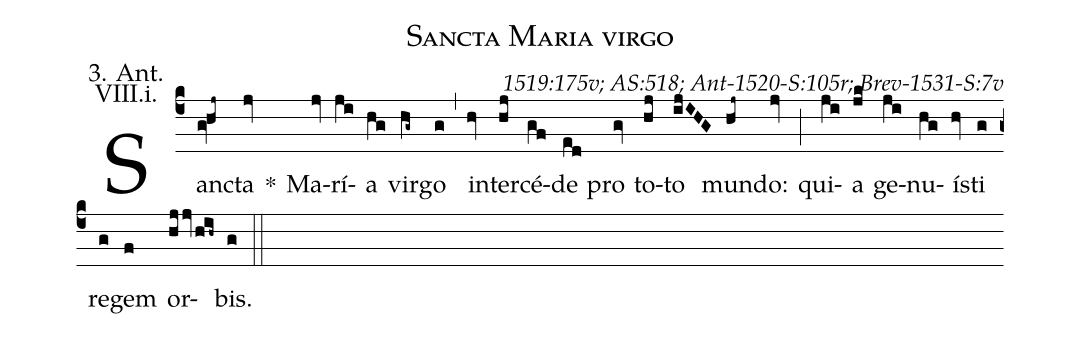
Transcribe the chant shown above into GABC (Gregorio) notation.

name: Sancta Maria virgo;
commentary: 1519:175v; AS:518; Ant-1520-S:105r; Brev-1531-S:7v;
annotation: 3. Ant.;
annotation: VIII.i.;
%%
(c4) Sanc(gv!hj~)ta(jv) *() Ma(jv)rí(ji)a(hg) vir(hg~)go(g) (,)
in(hv)ter(hj)cé(gf)de(ed) pro(gv) to(hj)to(ijIHG) mun(hj~)do:(jv) (;)
qui(ji)a(jk) ge(ji)nu(hg)ís(hv)ti(g) re(g)gem(f) or(hjjvhih~)bis.(g) (::)
